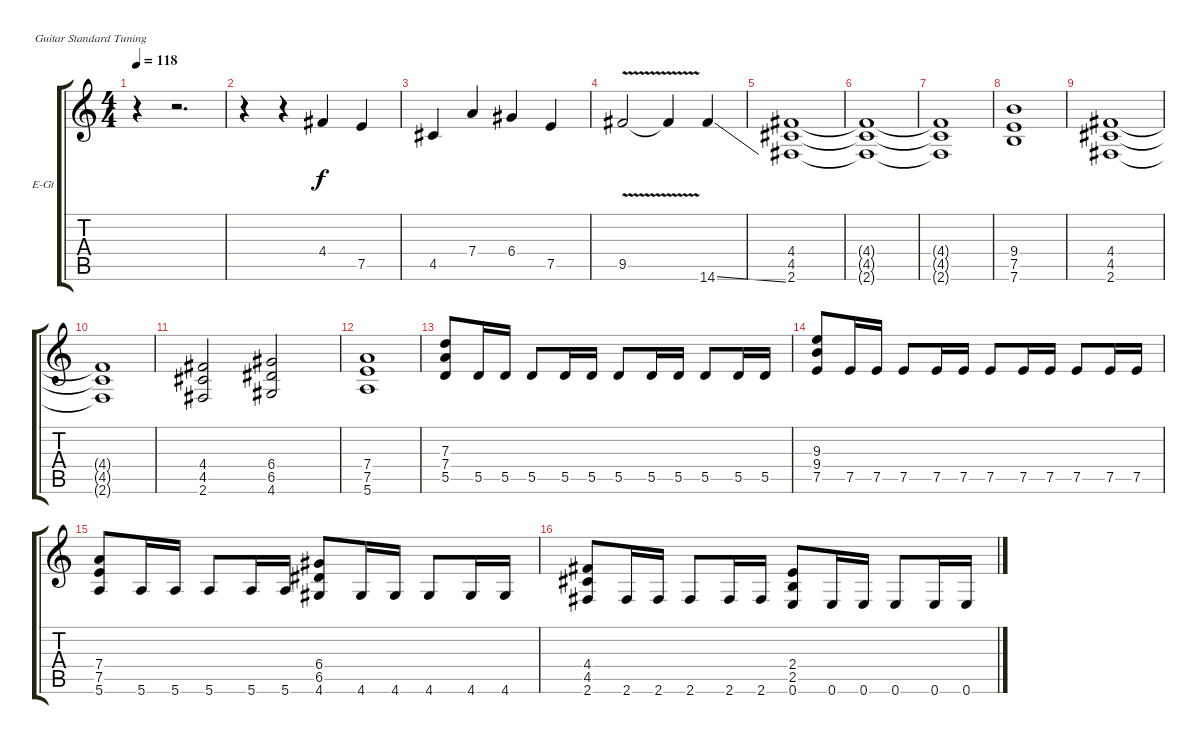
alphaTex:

\bracketExtendMode groupsimilarinstruments
\firstSystemTrackNameOrientation horizontal
\otherSystemsTrackNameOrientation horizontal
\track ("Solo Gitar" "E-Gt") {instrument overdrivenguitar}
\staff {score tabs}
\tuning (E4 B3 G3 D3 A2 E2)
\ts (4 4)
\tempo 118
\clef g2
\ks c
r.4{dy f} r.2{d} |
r.4 r.4 4.4.4 7.5.4 |
4.5.4 7.4.4 6.4.4 7.5.4 |
9.5{v}.2 9.5{v t}.4 14.6{ss}.4 |
(4.4 4.5 2.6).1 |
(4.4{t} 4.5{t} 2.6{t}).1 |
(4.4{t} 4.5{t} 2.6{t}).1 |
(9.4 7.5 7.6).1 |
(4.4 4.5 2.6).1 |
(4.4{t} 4.5{t} 2.6{t}).1 |
(4.4 4.5 2.6).2 (6.4 6.5 4.6).2 |
(7.4 7.5 5.6).1 |
(7.3 7.4 5.5).8 5.5.16 5.5.16 5.5.8 5.5.16 5.5.16 5.5.8 5.5.16 5.5.16 5.5.8 5.5.16 5.5.16 |
(9.3 9.4 7.5).8 7.5.16 7.5.16 7.5.8 7.5.16 7.5.16 7.5.8 7.5.16 7.5.16 7.5.8 7.5.16 7.5.16 |
(7.4 7.5 5.6).8 5.6.16 5.6.16 5.6.8 5.6.16 5.6.16 (6.4 6.5 4.6).8 4.6.16 4.6.16 4.6.8 4.6.16 4.6.16 |
(4.4 4.5 2.6).8 2.6.16 2.6.16 2.6.8 2.6.16 2.6.16 (2.4 2.5 0.6).8 0.6.16 0.6.16 0.6.8 0.6.16 0.6.16
